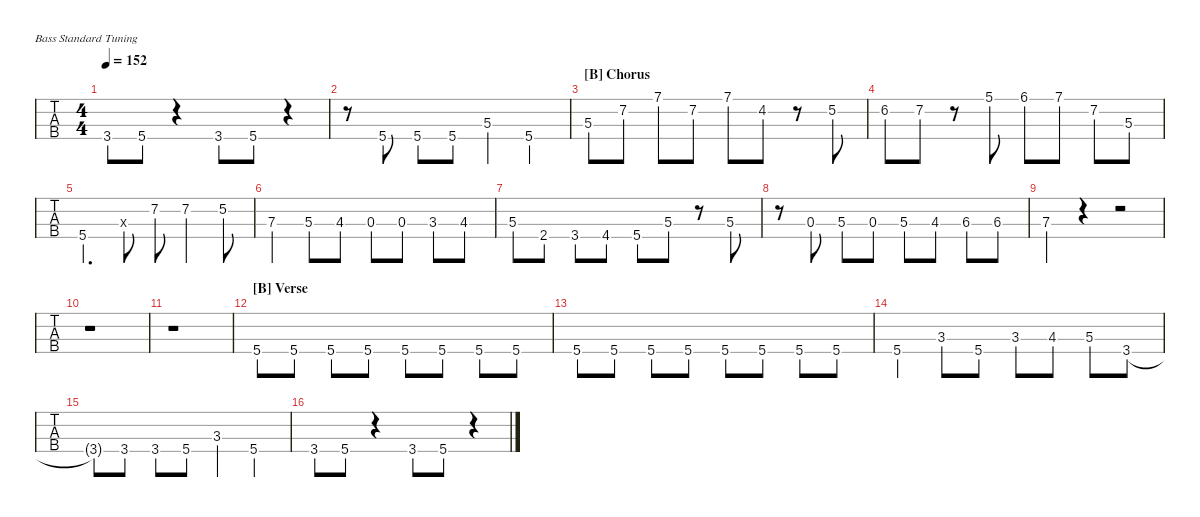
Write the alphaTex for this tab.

\hideDynamics
\bracketExtendMode nobrackets
\singleTrackTrackNamePolicy hidden
\multiTrackTrackNamePolicy hidden
\firstSystemTrackNameMode fullname
\firstSystemTrackNameOrientation horizontal
\otherSystemsTrackNameOrientation horizontal
\track ("Bass" "E-Bass") {instrument electricbassfinger}
\staff {tabs}
\tuning (G2 D2 A1 E1)
\ts (4 4)
\tempo 152
\clef f4
\ks c
3.4{ac}.8{dy f} 5.4{ac}.8 r.4 3.4{ac}.8 5.4{ac}.8 r.4 |
r.8 5.4{ac}.8 5.4{ac}.8 5.4{ac}.8 5.3{ac}.4 5.4{ac}.4 |
\section ("B" "Chorus")
5.3.8 7.2.8 7.1.8 7.2.8 7.1.8 4.2{acc #}.8 r.8 5.2.8 |
6.2{acc #}.8 7.2.8 r.8 5.1.8 6.1{acc #}.8 7.1.8 7.2.8 5.3.8 |
5.4.4{d} 0.3{x}.8 7.2.8 7.2.4 5.2.8 |
7.3.4 5.3.8 4.3{acc #}.8 0.3.8 0.3.8 3.3.8 4.3{acc #}.8 |
5.3.8 2.4{acc #}.8 3.4.8 4.4{acc #}.8 5.4.8 5.3.8 r.8 5.3.8 |
r.8 0.3.8 5.3.8 0.3.8 5.3.8 4.3{acc #}.8 6.3{acc #}.8 6.3{acc #}.8 |
7.3.4 r.4 r.2 |
r.1 |
r.1 |
\section ("B" "Verse")
5.4.8 5.4{ac}.8 5.4.8 5.4{ac}.8 5.4.8 5.4{ac}.8 5.4.8 5.4{ac}.8 |
5.4.8 5.4{ac}.8 5.4.8 5.4{ac}.8 5.4.8 5.4{ac}.8 5.4.8 5.4{ac}.8 |
5.4.4 3.3.8 5.4.8 3.3.8 4.3{acc #}.8 5.3.8 3.4{ac}.8 |
3.4{t}.8 3.4.8 3.4.8 5.4.8 3.3.4 5.4.4 |
3.4{ac}.8 5.4{ac}.8 r.4 3.4{ac}.8 5.4{ac}.8 r.4
